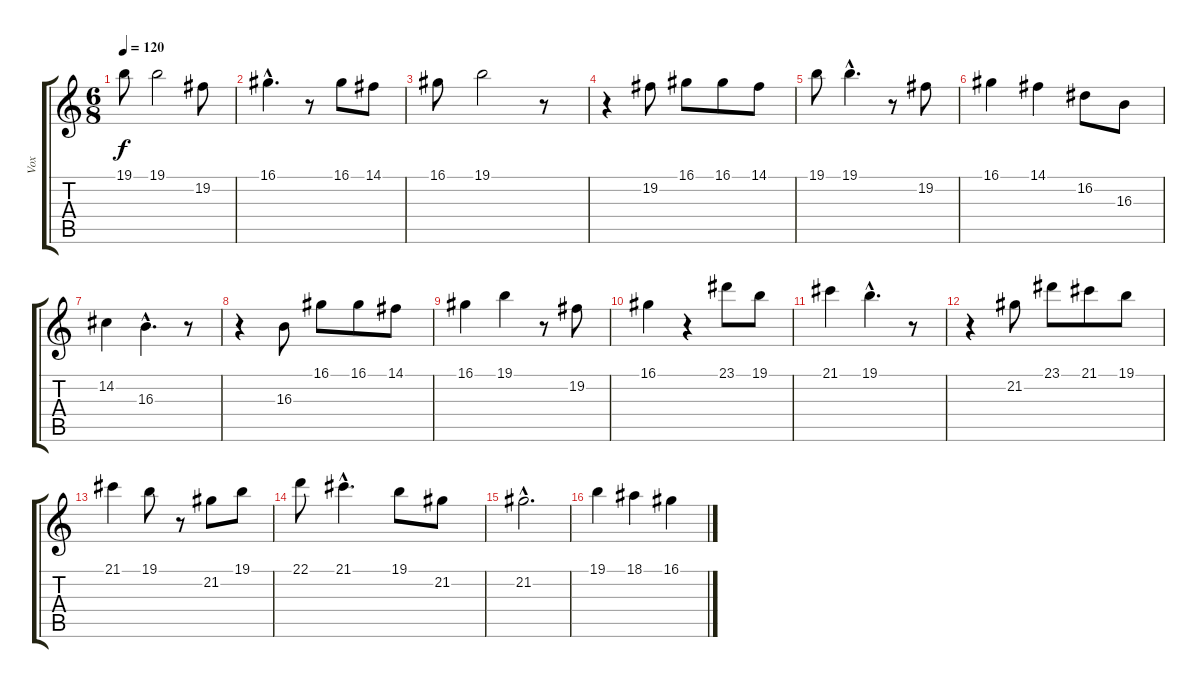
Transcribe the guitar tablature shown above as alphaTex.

\track ("Vox" "Vox") {instrument synthvoice}
\staff {score tabs}
\tuning (E4 B3 G3 D3 A2 E2) {hide}
\ts (6 8)
\tempo 120
\clef g2
\ks c
19.1.8{dy f} 19.1.2 19.2.8 |
16.1{hac}.4{d} r.8 16.1.8 14.1.8 |
16.1.8 19.1.2 r.8 |
r.4 19.2.8 16.1.8 16.1.8 14.1.8 |
19.1.8 19.1{hac}.4{d} r.8 19.2.8 |
16.1.4 14.1.4 16.2.8 16.3.8 |
14.2.4 16.3{hac}.4{d} r.8 |
r.4 16.3.8 16.1.8 16.1.8 14.1.8 |
16.1.4 19.1.4 r.8 19.2.8 |
16.1.4 r.4 23.1.8 19.1.8 |
21.1.4 19.1{hac}.4{d} r.8 |
r.4 21.2.8 23.1.8 21.1.8 19.1.8 |
21.1.4 19.1.8 r.8 21.2.8 19.1.8 |
22.1.8 21.1{hac}.4{d} 19.1.8 21.2.8 |
21.2{hac}.2{d} |
19.1.4 18.1.4 16.1.4
